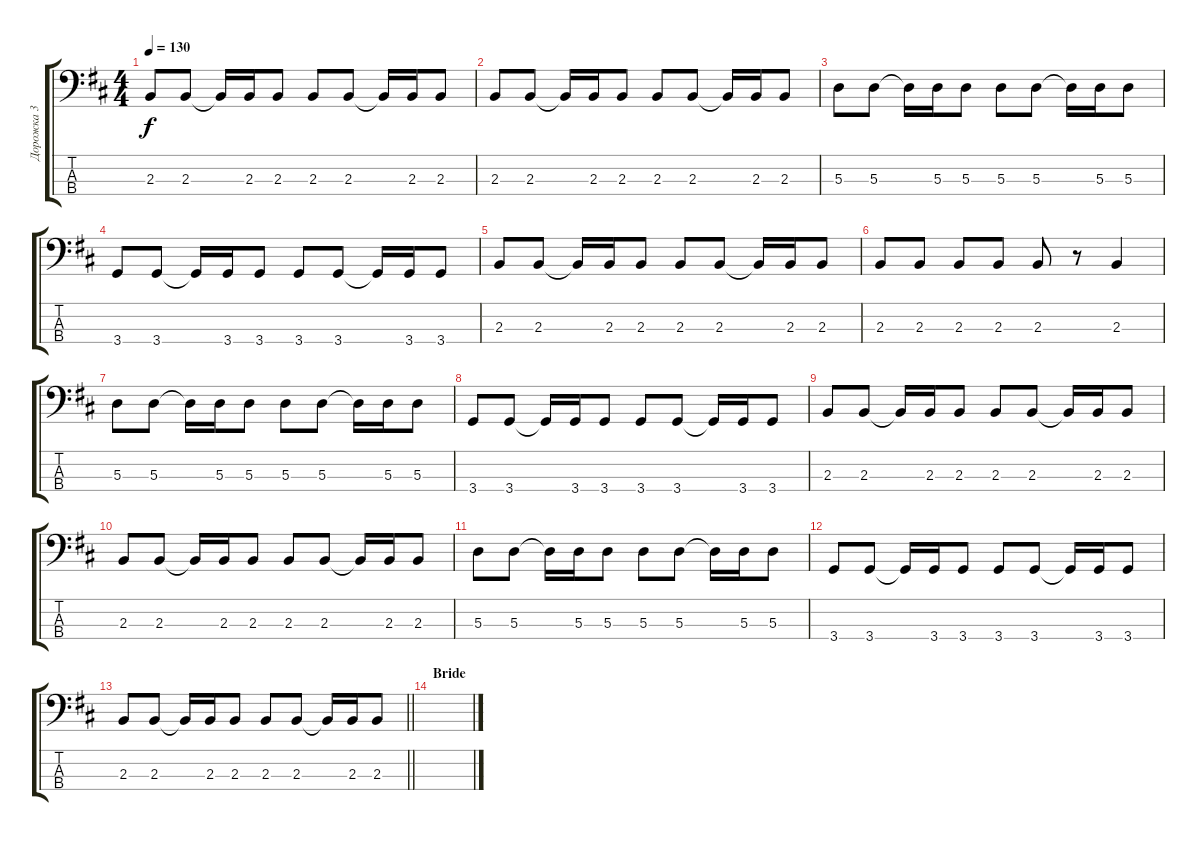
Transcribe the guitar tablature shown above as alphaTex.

\track ("Дорожка 3" "Дорожка 3") {instrument electricbassfinger}
\staff {score tabs}
\tuning (G2 D2 A1 E1) {hide}
\ts (4 4)
\tempo 130
\clef f4
\ks d
2.3.8{dy f} 2.3.8 2.3{t}.16 2.3.16 2.3.8 2.3.8 2.3.8 2.3{t}.16 2.3.16 2.3.8 |
2.3.8 2.3.8 2.3{t}.16 2.3.16 2.3.8 2.3.8 2.3.8 2.3{t}.16 2.3.16 2.3.8 |
5.3.8 5.3.8 5.3{t}.16 5.3.16 5.3.8 5.3.8 5.3.8 5.3{t}.16 5.3.16 5.3.8 |
3.4.8 3.4.8 3.4{t}.16 3.4.16 3.4.8 3.4.8 3.4.8 3.4{t}.16 3.4.16 3.4.8 |
2.3.8 2.3.8 2.3{t}.16 2.3.16 2.3.8 2.3.8 2.3.8 2.3{t}.16 2.3.16 2.3.8 |
2.3.8 2.3.8 2.3.8 2.3.8 2.3.8 r.8 2.3.4 |
5.3.8 5.3.8 5.3{t}.16 5.3.16 5.3.8 5.3.8 5.3.8 5.3{t}.16 5.3.16 5.3.8 |
3.4.8 3.4.8 3.4{t}.16 3.4.16 3.4.8 3.4.8 3.4.8 3.4{t}.16 3.4.16 3.4.8 |
2.3.8 2.3.8 2.3{t}.16 2.3.16 2.3.8 2.3.8 2.3.8 2.3{t}.16 2.3.16 2.3.8 |
2.3.8 2.3.8 2.3{t}.16 2.3.16 2.3.8 2.3.8 2.3.8 2.3{t}.16 2.3.16 2.3.8 |
5.3.8 5.3.8 5.3{t}.16 5.3.16 5.3.8 5.3.8 5.3.8 5.3{t}.16 5.3.16 5.3.8 |
3.4.8 3.4.8 3.4{t}.16 3.4.16 3.4.8 3.4.8 3.4.8 3.4{t}.16 3.4.16 3.4.8 |
\barLineRight lightlight
2.3.8 2.3.8 2.3{t}.16 2.3.16 2.3.8 2.3.8 2.3.8 2.3{t}.16 2.3.16 2.3.8 |
\section ("" "Bride")
